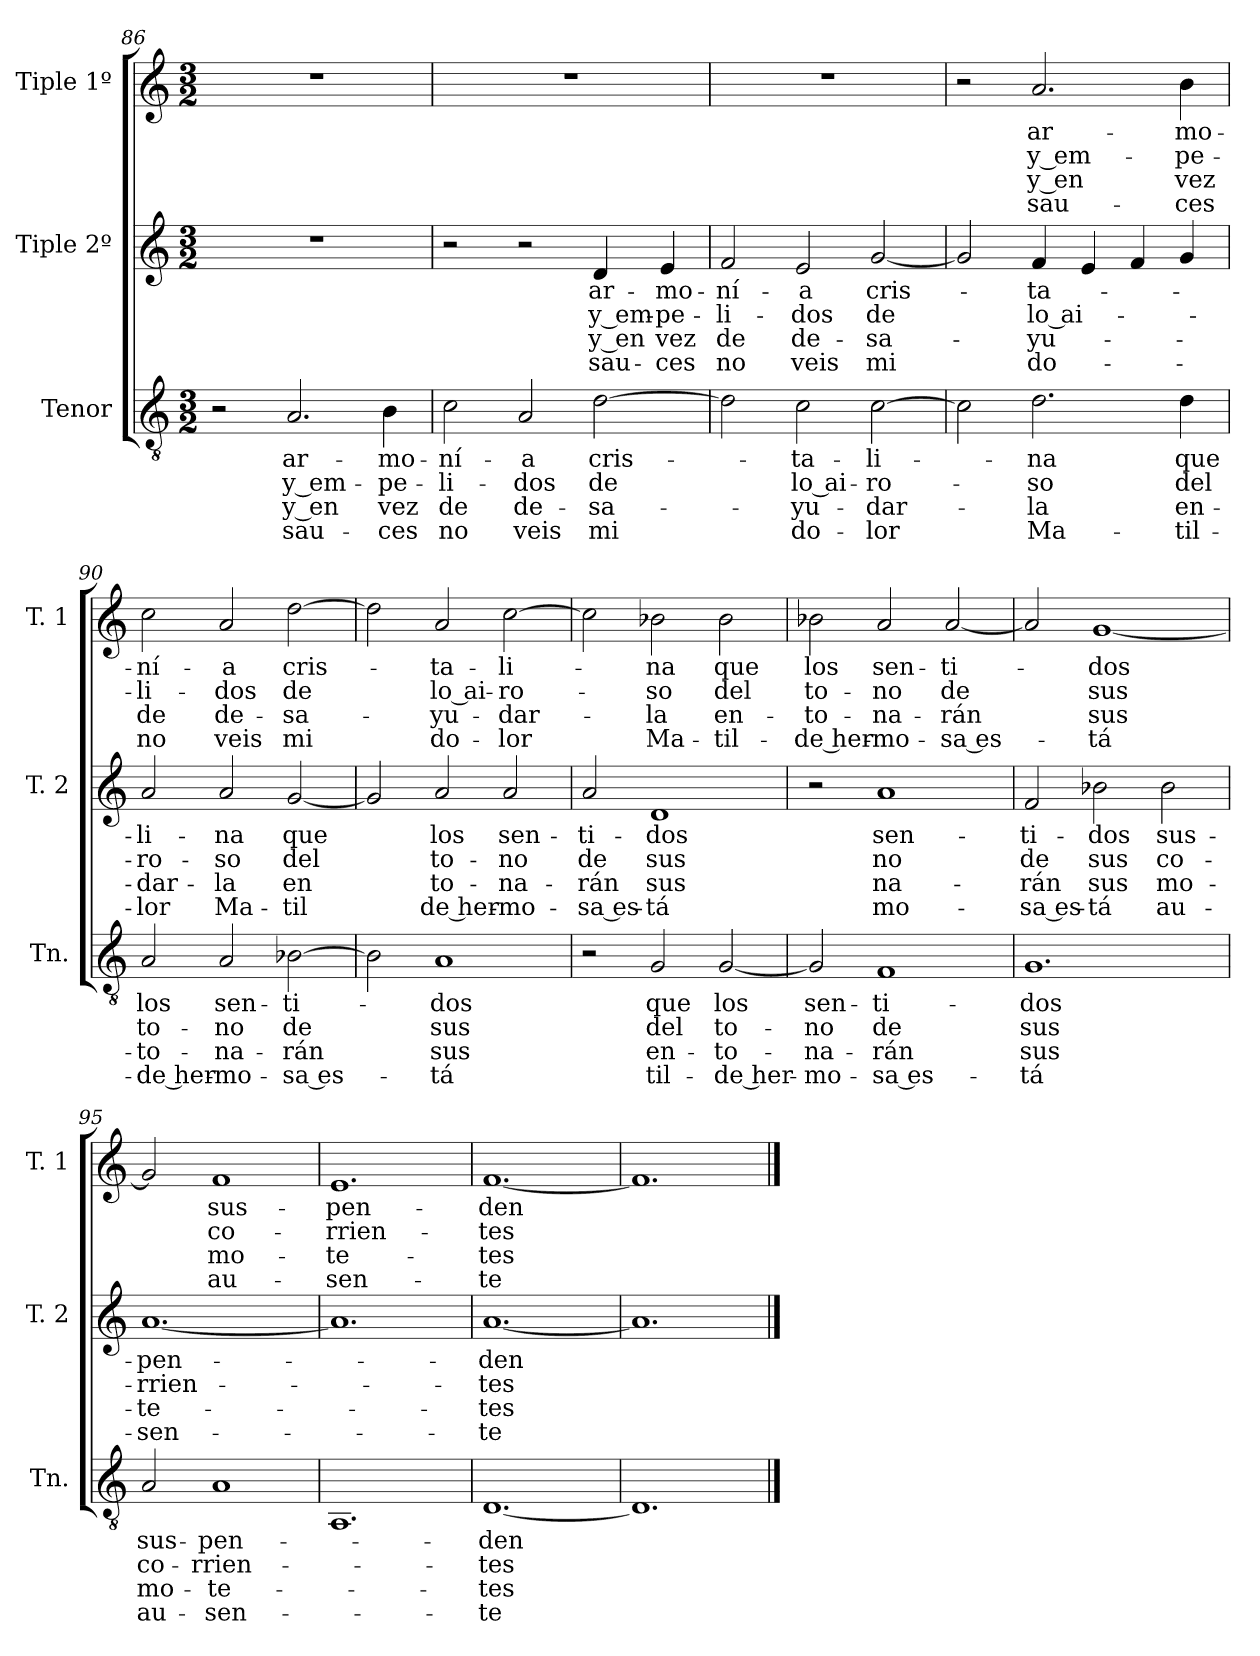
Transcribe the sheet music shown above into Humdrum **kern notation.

**kern	**text	**text	**text	**text	**kern	**text	**text	**text	**text	**kern	**text	**text	**text	**text
*part3	*part3	*part3	*part3	*part3	*part2	*part2	*part2	*part2	*part2	*part1	*part1	*part1	*part1	*part1
*staff3	*staff3	*staff3	*staff3	*staff3	*staff2	*staff2	*staff2	*staff2	*staff2	*staff1	*staff1	*staff1	*staff1	*staff1
*I"Tenor	*	*	*	*	*I"Tiple 2º	*	*	*	*	*I"Tiple 1º	*	*	*	*
*I'Tn.	*	*	*	*	*I'T. 2	*	*	*	*	*I'T. 1	*	*	*	*
*clefGv2	*	*	*	*	*clefG2	*	*	*	*	*clefG2	*	*	*	*
*M3/2	*	*	*	*	*M3/2	*	*	*	*	*M3/2	*	*	*	*
=86	=86	=86	=86	=86	=86	=86	=86	=86	=86	=86	=86	=86	=86	=86
2r	.	.	.	.	1.r	.	.	.	.	1.r	.	.	.	.
2.A	ar-	y em-	y en	sau-	.	.	.	.	.	.	.	.	.	.
4B	-mo-	-pe-	vez	-ces	.	.	.	.	.	.	.	.	.	.
=87	=87	=87	=87	=87	=87	=87	=87	=87	=87	=87	=87	=87	=87	=87
2c	-ní-	-li-	de	no	2r	.	.	.	.	1.r	.	.	.	.
2A	-a	-dos	de-	veis	2r	.	.	.	.	.	.	.	.	.
[2d	cris-	de	-sa-	mi	4d	ar-	y em-	y en	sau-	.	.	.	.	.
.	.	.	.	.	4e	-mo-	-pe-	vez	-ces	.	.	.	.	.
=88	=88	=88	=88	=88	=88	=88	=88	=88	=88	=88	=88	=88	=88	=88
2d]	.	.	.	.	2f	-ní-	-li-	de	no	1.r	.	.	.	.
2c	-ta-	lo ai-	-yu-	do-	2e	-a	-dos	de-	veis	.	.	.	.	.
[2c	-li-	-ro-	-dar-	-lor	[2g	cris-	de	-sa-	mi	.	.	.	.	.
=89	=89	=89	=89	=89	=89	=89	=89	=89	=89	=89	=89	=89	=89	=89
2c]	.	.	.	.	2g]	.	.	.	.	2r	.	.	.	.
2.d	-na	-so	-la	Ma-	4f	-ta-	lo ai-	-yu-	do-	2.a	ar-	y em-	y en	sau-
.	.	.	.	.	4e	.	.	.	.	.	.	.	.	.
.	.	.	.	.	4f	.	.	.	.	.	.	.	.	.
4d	que	del	en-	-til-	4g	.	.	.	.	4b	-mo-	-pe-	vez	-ces
=90	=90	=90	=90	=90	=90	=90	=90	=90	=90	=90	=90	=90	=90	=90
2A	los	to-	-to-	de her-	2a	-li-	-ro-	-dar-	-lor	2cc	-ní-	-li-	de	no
2A	sen-	-no	-na-	-mo-	2a	-na	-so	-la	Ma-	2a	-a	-dos	de-	veis
[2B-X	-ti-	de	-rán	sa es-	[2g	que	del	en	-til	[2dd	cris-	de	-sa-	mi
=91	=91	=91	=91	=91	=91	=91	=91	=91	=91	=91	=91	=91	=91	=91
2B-]	.	.	.	.	2g]	.	.	.	.	2dd]	.	.	.	.
1A	-dos	sus	sus	-tá	2a	los	to-	-to-	de her-	2a	-ta-	lo ai-	-yu-	do-
.	.	.	.	.	2a	sen-	-no	-na-	-mo-	[2cc	-li-	-ro-	-dar-	-lor
=92	=92	=92	=92	=92	=92	=92	=92	=92	=92	=92	=92	=92	=92	=92
2r	.	.	.	.	2a	-ti-	de	-rán	sa es-	2cc]	.	.	.	.
2G	que	del	en-	-til-	1d	-dos	sus	sus	-tá	2b-X	-na	-so	-la	Ma-
[2G	los	to-	-to-	de her-	.	.	.	.	.	2b-	que	del	en-	-til-
=93	=93	=93	=93	=93	=93	=93	=93	=93	=93	=93	=93	=93	=93	=93
2G]	sen-	-no	-na-	-mo-	2r	.	.	.	.	2b-X	los	to-	-to-	de her-
1F	-ti-	de	-rán	sa es-	1a	sen-	-no	-na-	-mo-	2a	sen-	-no	-na-	-mo-
.	.	.	.	.	.	.	.	.	.	[2a	-ti-	de	-rán	sa es-
=94	=94	=94	=94	=94	=94	=94	=94	=94	=94	=94	=94	=94	=94	=94
1.G	-dos	sus	sus	-tá	2f	-ti-	de	-rán	sa es-	2a]	.	.	.	.
.	.	.	.	.	2b-X	-dos	sus	sus	-tá	[1g	-dos	sus	sus	-tá
.	.	.	.	.	2b-	sus-	co-	mo-	au-	.	.	.	.	.
=95	=95	=95	=95	=95	=95	=95	=95	=95	=95	=95	=95	=95	=95	=95
2A	sus-	co-	mo-	au-	[1.a	-pen-	-rrien-	-te-	-sen-	2g]	.	.	.	.
1A	-pen-	-rrien-	-te-	-sen-	.	.	.	.	.	1f	sus-	co-	mo-	au-
=96	=96	=96	=96	=96	=96	=96	=96	=96	=96	=96	=96	=96	=96	=96
1.AA	.	.	.	.	1.a]	.	.	.	.	1.e	-pen-	-rrien-	-te-	-sen-
=97	=97	=97	=97	=97	=97	=97	=97	=97	=97	=97	=97	=97	=97	=97
[1.D	-den	-tes	-tes	-te	[1.a	-den	-tes	-tes	-te	[1.f	-den	-tes	-tes	-te
=98	=98	=98	=98	=98	=98	=98	=98	=98	=98	=98	=98	=98	=98	=98
1.D]	.	.	.	.	1.a]	.	.	.	.	1.f]	.	.	.	.
==	==	==	==	==	==	==	==	==	==	==	==	==	==	==
*-	*-	*-	*-	*-	*-	*-	*-	*-	*-	*-	*-	*-	*-	*-
